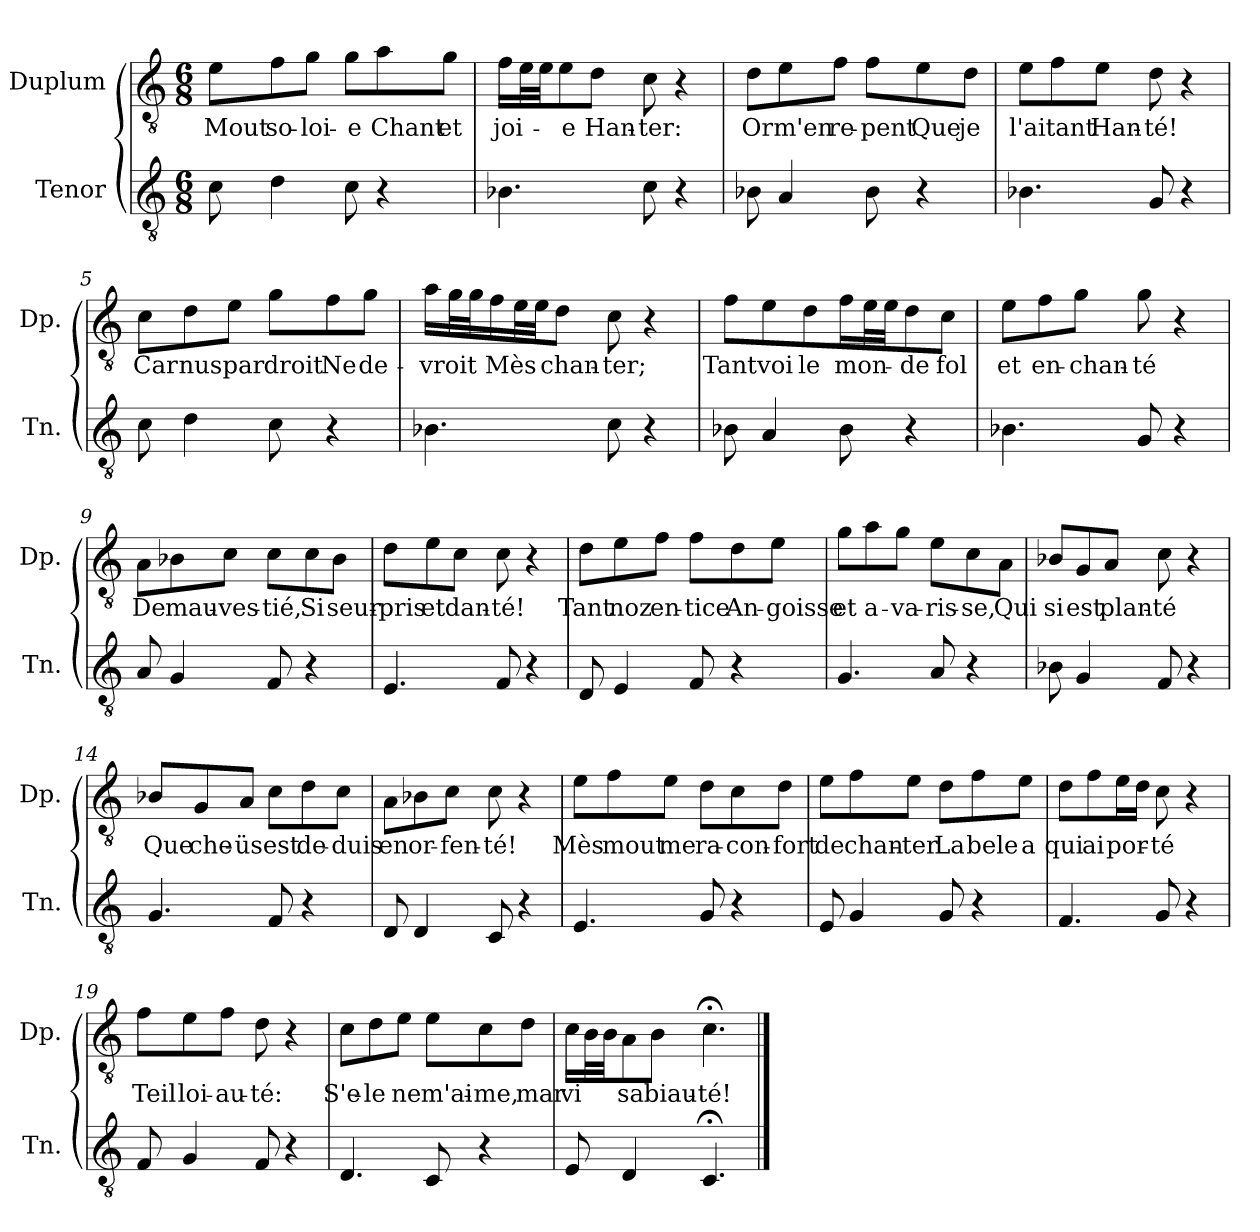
**kern	**kern	**text
*part2	*part1	*part1
*staff2	*staff1	*staff1
*I"Tenor	*I"Duplum	*
*I'Tn.	*I'Dp.	*
*clefGv2	*clefGv2	*
*k[]	*k[]	*
*M6/8	*M6/8	*
=1	=1	=1
!	!	!LO:LY:b
8c\	8e\L	Mout
!	!	!LO:LY:b
4d\	8f\	so-
!	!	!LO:LY:b
.	8g\J	-loi-
!	!	!LO:LY:b
8c\	8g\L	-e
!	!	!LO:LY:b
4r	8a\	Chant
!	!	!LO:LY:b
.	8g\J	et
=2	=2	=2
!	!	!LO:LY:b
4.B-X\	16f\LL	joi-
*	*tremolo	*
.	32e\	.
.	32e\JJJ	.
*	*Xtremolo	*
!	!	!LO:LY:b
.	8e\	-e
!	!	!LO:LY:b
.	8d\J	Han-
!	!	!LO:LY:b
8c\	8c\	-ter:
4r	4r	.
=3	=3	=3
!	!	!LO:LY:b
8B-X\	8d\L	Or
!	!	!LO:LY:b
4A/	8e\	m'en
!	!	!LO:LY:b
.	8f\J	re-
!	!	!LO:LY:b
8B-\	8f\L	-pent
!	!	!LO:LY:b
4r	8e\	Que
!	!	!LO:LY:b
.	8d\J	je
=4	=4	=4
!	!	!LO:LY:b
4.B-X\	8e\L	l'ai
!	!	!LO:LY:b
.	8f\	tant
!	!	!LO:LY:b
.	8e\J	Han-
!	!	!LO:LY:b
8G/	8d\	-té!
4r	4r	.
!!LO:LB:g=z
=5	=5	=5
!	!	!LO:LY:b
8c\	8c\L	Car
!	!	!LO:LY:b
4d\	8d\	nus
!	!	!LO:LY:b
.	8e\J	par
!	!	!LO:LY:b
8c\	8g\L	droit
!	!	!LO:LY:b
4r	8f\	Ne
!	!	!LO:LY:b
.	8g\J	de-
=6	=6	=6
!	!	!LO:LY:b
4.B-X\	16a\LL	-vroit
*	*tremolo	*
.	32g\	.
.	32g\	.
*	*Xtremolo	*
!	!	!LO:LY:b
.	16f\	Mès
*	*tremolo	*
.	32e\	.
.	32e\JJJ	.
*	*Xtremolo	*
!	!	!LO:LY:b
.	8d\J	chan-
!	!	!LO:LY:b
8c\	8c\	-ter;
4r	4r	.
=7	=7	=7
!	!	!LO:LY:b
8B-X\	8f\L	Tant
!	!	!LO:LY:b
4A/	8e\	voi
!	!	!LO:LY:b
.	8d\J	le
!	!	!LO:LY:b
8B-\	16f\LL	mon-
*	*tremolo	*
.	32e\	.
.	32e\JJJ	.
*	*Xtremolo	*
!	!	!LO:LY:b
4r	8d\	-de
!	!	!LO:LY:b
.	8c\J	fol
=8	=8	=8
!	!	!LO:LY:b
4.B-X\	8e\L	et
!	!	!LO:LY:b
.	8f\	en-
!	!	!LO:LY:b
.	8g\J	-chan-
!	!	!LO:LY:b
8G/	8g\	-té
4r	4r	.
!!LO:LB:g=z
=9	=9	=9
!	!	!LO:LY:b
8A/	8A\L	De
!	!	!LO:LY:b
4G/	8B-X\	mau-
!	!	!LO:LY:b
.	8c\J	-ves-
!	!	!LO:LY:b
8F/	8c\L	-tié,
!	!	!LO:LY:b
4r	8c\	Si
!	!	!LO:LY:b
.	8B-\J	seur-
=10	=10	=10
!	!	!LO:LY:b
4.E/	8d\L	-pris
!	!	!LO:LY:b
.	8e\	et
!	!	!LO:LY:b
.	8c\J	dan-
!	!	!LO:LY:b
8F/	8c\	-té!
4r	4r	.
=11	=11	=11
!	!	!LO:LY:b
8D/	8d\L	Tant
!	!	!LO:LY:b
4E/	8e\	noz
!	!	!LO:LY:b
.	8f\J	en-
!	!	!LO:LY:b
8F/	8f\L	-tice
!	!	!LO:LY:b
4r	8d\	An-
!	!	!LO:LY:b
.	8e\J	-goisse
=12	=12	=12
!	!	!LO:LY:b
4.G/	8g\L	et
!	!	!LO:LY:b
.	8a\	a-
!	!	!LO:LY:b
.	8g\J	-va-
!	!	!LO:LY:b
8A/	8e\L	-ris-
!	!	!LO:LY:b
4r	8c\	-se,
!	!	!LO:LY:b
.	8A\J	Qui
!!LO:LB:g=z
=13	=13	=13
!	!	!LO:LY:b
8B-X\	8B-X/L	si
!	!	!LO:LY:b
4G/	8G/	est
!	!	!LO:LY:b
.	8A/J	plan-
!	!	!LO:LY:b
8F/	8c\	-té
4r	4r	.
=14	=14	=14
!	!	!LO:LY:b
4.G/	8B-X/L	Que
!	!	!LO:LY:b
.	8G/	che-
!	!	!LO:LY:b
.	8A/J	-üs
!	!	!LO:LY:b
8F/	8c\L	est
!	!	!LO:LY:b
4r	8d\	de-
!	!	!LO:LY:b
.	8c\J	-duis
=15	=15	=15
!	!	!LO:LY:b
8D/	8A\L	en
!	!	!LO:LY:b
4D/	8B-X\	or-
!	!	!LO:LY:b
.	8c\J	-fen-
!	!	!LO:LY:b
8C/	8c\	-té!
4r	4r	.
=16	=16	=16
!	!	!LO:LY:b
4.E/	8e\L	Mès
!	!	!LO:LY:b
.	8f\	mout
!	!	!LO:LY:b
.	8e\J	me
!	!	!LO:LY:b
8G/	8d\L	ra-
!	!	!LO:LY:b
4r	8c\	-con-
!	!	!LO:LY:b
.	8d\J	-fort
!!LO:LB:g=z
=17	=17	=17
!	!	!LO:LY:b
8E/	8e\L	de
!	!	!LO:LY:b
4G/	8f\	chan-
!	!	!LO:LY:b
.	8e\J	-ter
!	!	!LO:LY:b
8G/	8d\L	La
!	!	!LO:LY:b
4r	8f\	bele
!	!	!LO:LY:b
.	8e\J	a
=18	=18	=18
!	!	!LO:LY:b
4.F/	8d\L	qui
!	!	!LO:LY:b
.	8f\	ai
!	!	!LO:LY:b
.	16e\L	por-
.	16d\JJ	.
!	!	!LO:LY:b
8G/	8c\	-té
4r	4r	.
=19	=19	=19
!	!	!LO:LY:b
8F/	8f\L	Teil
!	!	!LO:LY:b
4G/	8e\	loi-
!	!	!LO:LY:b
.	8f\J	-au-
!	!	!LO:LY:b
8F/	8d\	-té:
4r	4r	.
=20	=20	=20
!	!	!LO:LY:b
4.D/	8c\L	S'e-
!	!	!LO:LY:b
.	8d\	-le
!	!	!LO:LY:b
.	8e\J	ne
!	!	!LO:LY:b
8C/	8e\L	m'ai-
!	!	!LO:LY:b
4r	8c\	-me,
!	!	!LO:LY:b
.	8d\J	mar
=21	=21	=21
!	!	!LO:LY:b
8E/	16c\LL	vi
*	*tremolo	*
.	32B\	.
.	32B\JJJ	.
*	*Xtremolo	*
!	!	!LO:LY:b
4D/	8A\	sa
!	!	!LO:LY:b
.	8B\J	biau-
!	!	!LO:LY:b
4.C;</	4.c;<\	-té!
==	==	==
*-	*-	*-
